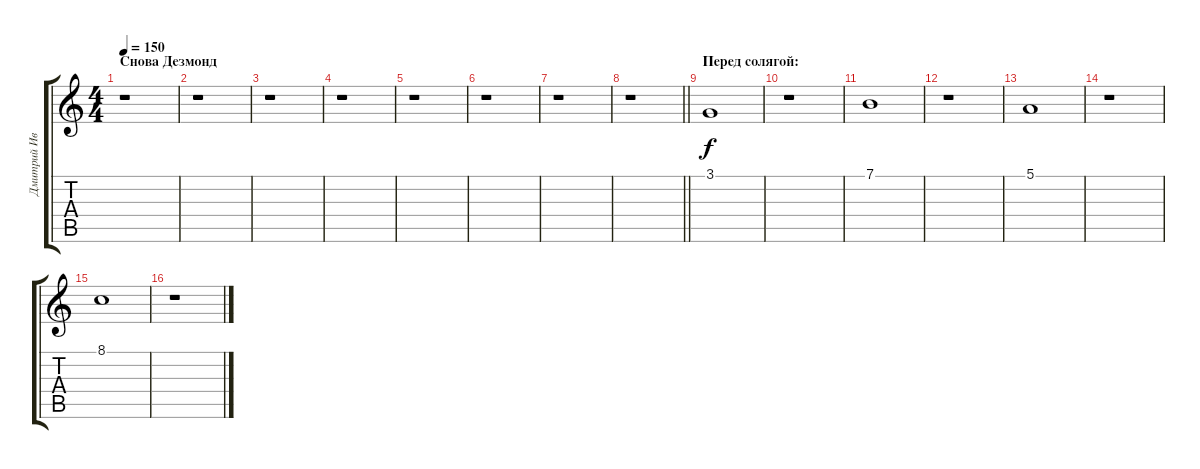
\track ("Дмитрий Иванов" "Дмитрий Ив") {instrument pad4choir}
\staff {score tabs}
\tuning (E4 B3 G3 D3 A2 E2) {hide}
\ts (4 4)
\section ("" "Снова Дезмонд")
\tempo 150
\clef g2
\ks c
r.1{dy f} |
r.1 |
r.1 |
r.1 |
r.1 |
r.1 |
r.1 |
\barLineRight lightlight
r.1 |
\section ("" "Перед солягой:")
3.1.1 |
r.1 |
7.1.1 |
r.1 |
5.1.1 |
r.1 |
8.1.1 |
r.1
